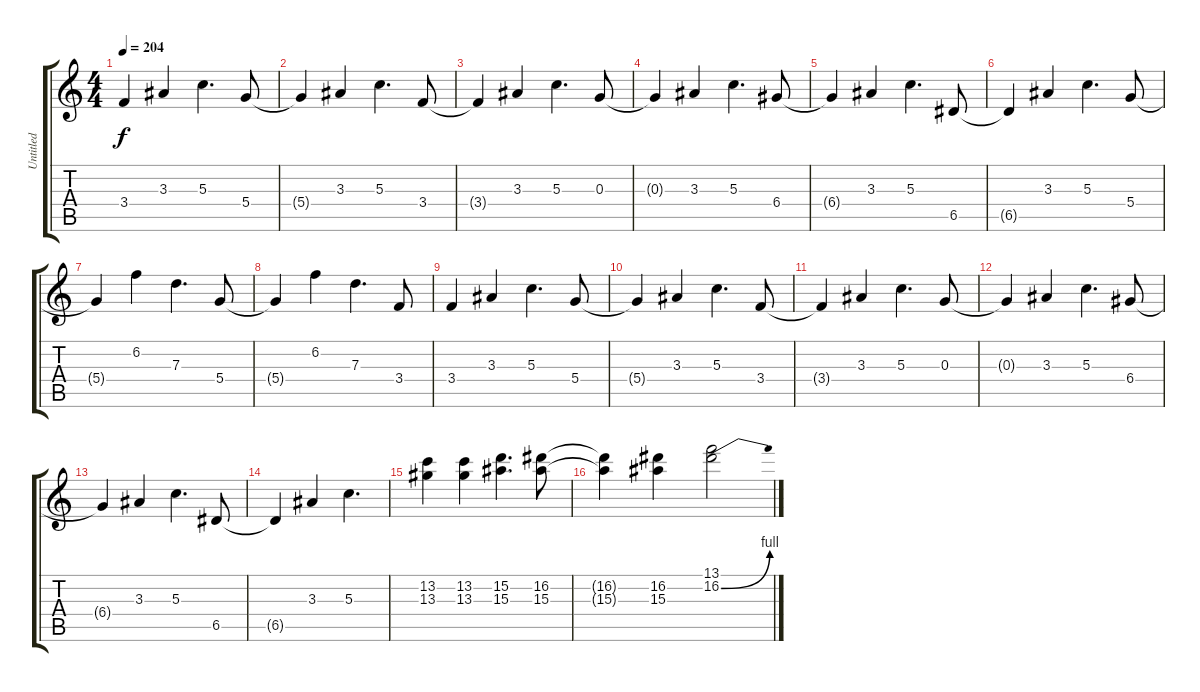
\track ("Untitled" "Untitled") {instrument overdrivenguitar}
\staff {score tabs}
\tuning (E4 B3 G3 D3 A2 E2) {hide}
\ts (4 4)
\tempo 204
\clef g2
\ks c
3.4.4{dy f} 3.3.4 5.3.4{d} 5.4.8 |
5.4{t}.4 3.3.4 5.3.4{d} 3.4.8 |
3.4{t}.4 3.3.4 5.3.4{d} 0.3.8 |
0.3{t}.4 3.3.4 5.3.4{d} 6.4.8 |
6.4{t}.4 3.3.4 5.3.4{d} 6.5.8 |
6.5{t}.4 3.3.4 5.3.4{d} 5.4.8 |
5.4{t}.4 6.2.4 7.3.4{d} 5.4.8 |
5.4{t}.4 6.2.4 7.3.4{d} 3.4.8 |
3.4.4 3.3.4 5.3.4{d} 5.4.8 |
5.4{t}.4 3.3.4 5.3.4{d} 3.4.8 |
3.4{t}.4 3.3.4 5.3.4{d} 0.3.8 |
0.3{t}.4 3.3.4 5.3.4{d} 6.4.8 |
6.4{t}.4 3.3.4 5.3.4{d} 6.5.8 |
6.5{t}.4 3.3.4 5.3.4{d} |
(13.2 13.3).4 (13.2 13.3).4 (15.2 15.3).4{d} (16.2 15.3).8 |
(16.2{t} 15.3{t}).4 (16.2 15.3).4 (13.1 16.2{be (bend 0 0 60 4)}).2
